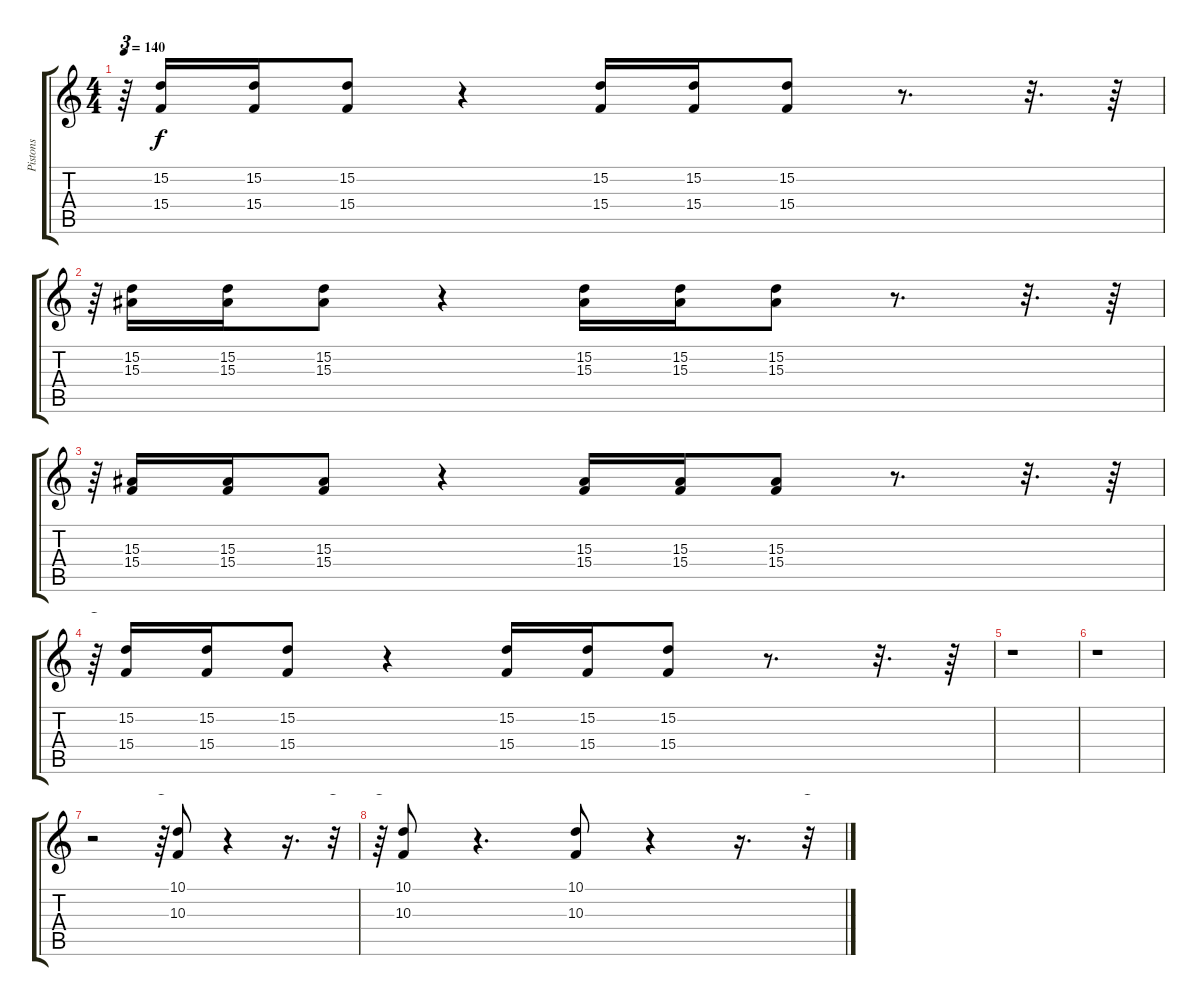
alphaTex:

\track ("Pistons" "Pistons") {instrument tuba}
\staff {score tabs}
\tuning (E4 B3 G3 D3 A2 E2) {hide}
\ts (4 4)
\tempo 140
\clef g2
\ks c
r.64{tu (3 2) dy f} (15.2 15.4).16 (15.2 15.4).16 (15.2 15.4).8 r.4 (15.2 15.4).16 (15.2 15.4).16 (15.2 15.4).8 r.8{d} r.32{d} r.64 |
r.64{tu (3 2)} (15.2 15.3).16 (15.2 15.3).16 (15.2 15.3).8 r.4 (15.2 15.3).16 (15.2 15.3).16 (15.2 15.3).8 r.8{d} r.32{d} r.64 |
r.64{tu (3 2)} (15.3 15.4).16 (15.3 15.4).16 (15.3 15.4).8 r.4 (15.3 15.4).16 (15.3 15.4).16 (15.3 15.4).8 r.8{d} r.32{d} r.64 |
r.64{tu (3 2)} (15.2 15.4).16 (15.2 15.4).16 (15.2 15.4).8 r.4 (15.2 15.4).16 (15.2 15.4).16 (15.2 15.4).8 r.8{d} r.32{d} r.64 |
r.1 |
r.1 |
r.2 r.64{tu (3 2)} (10.1 10.3).8 r.4 r.16{d} r.32{tu (3 2)} |
r.64{tu (3 2)} (10.1 10.3).8 r.4{d} (10.1 10.3).8 r.4 r.16{d} r.32{tu (3 2)}
